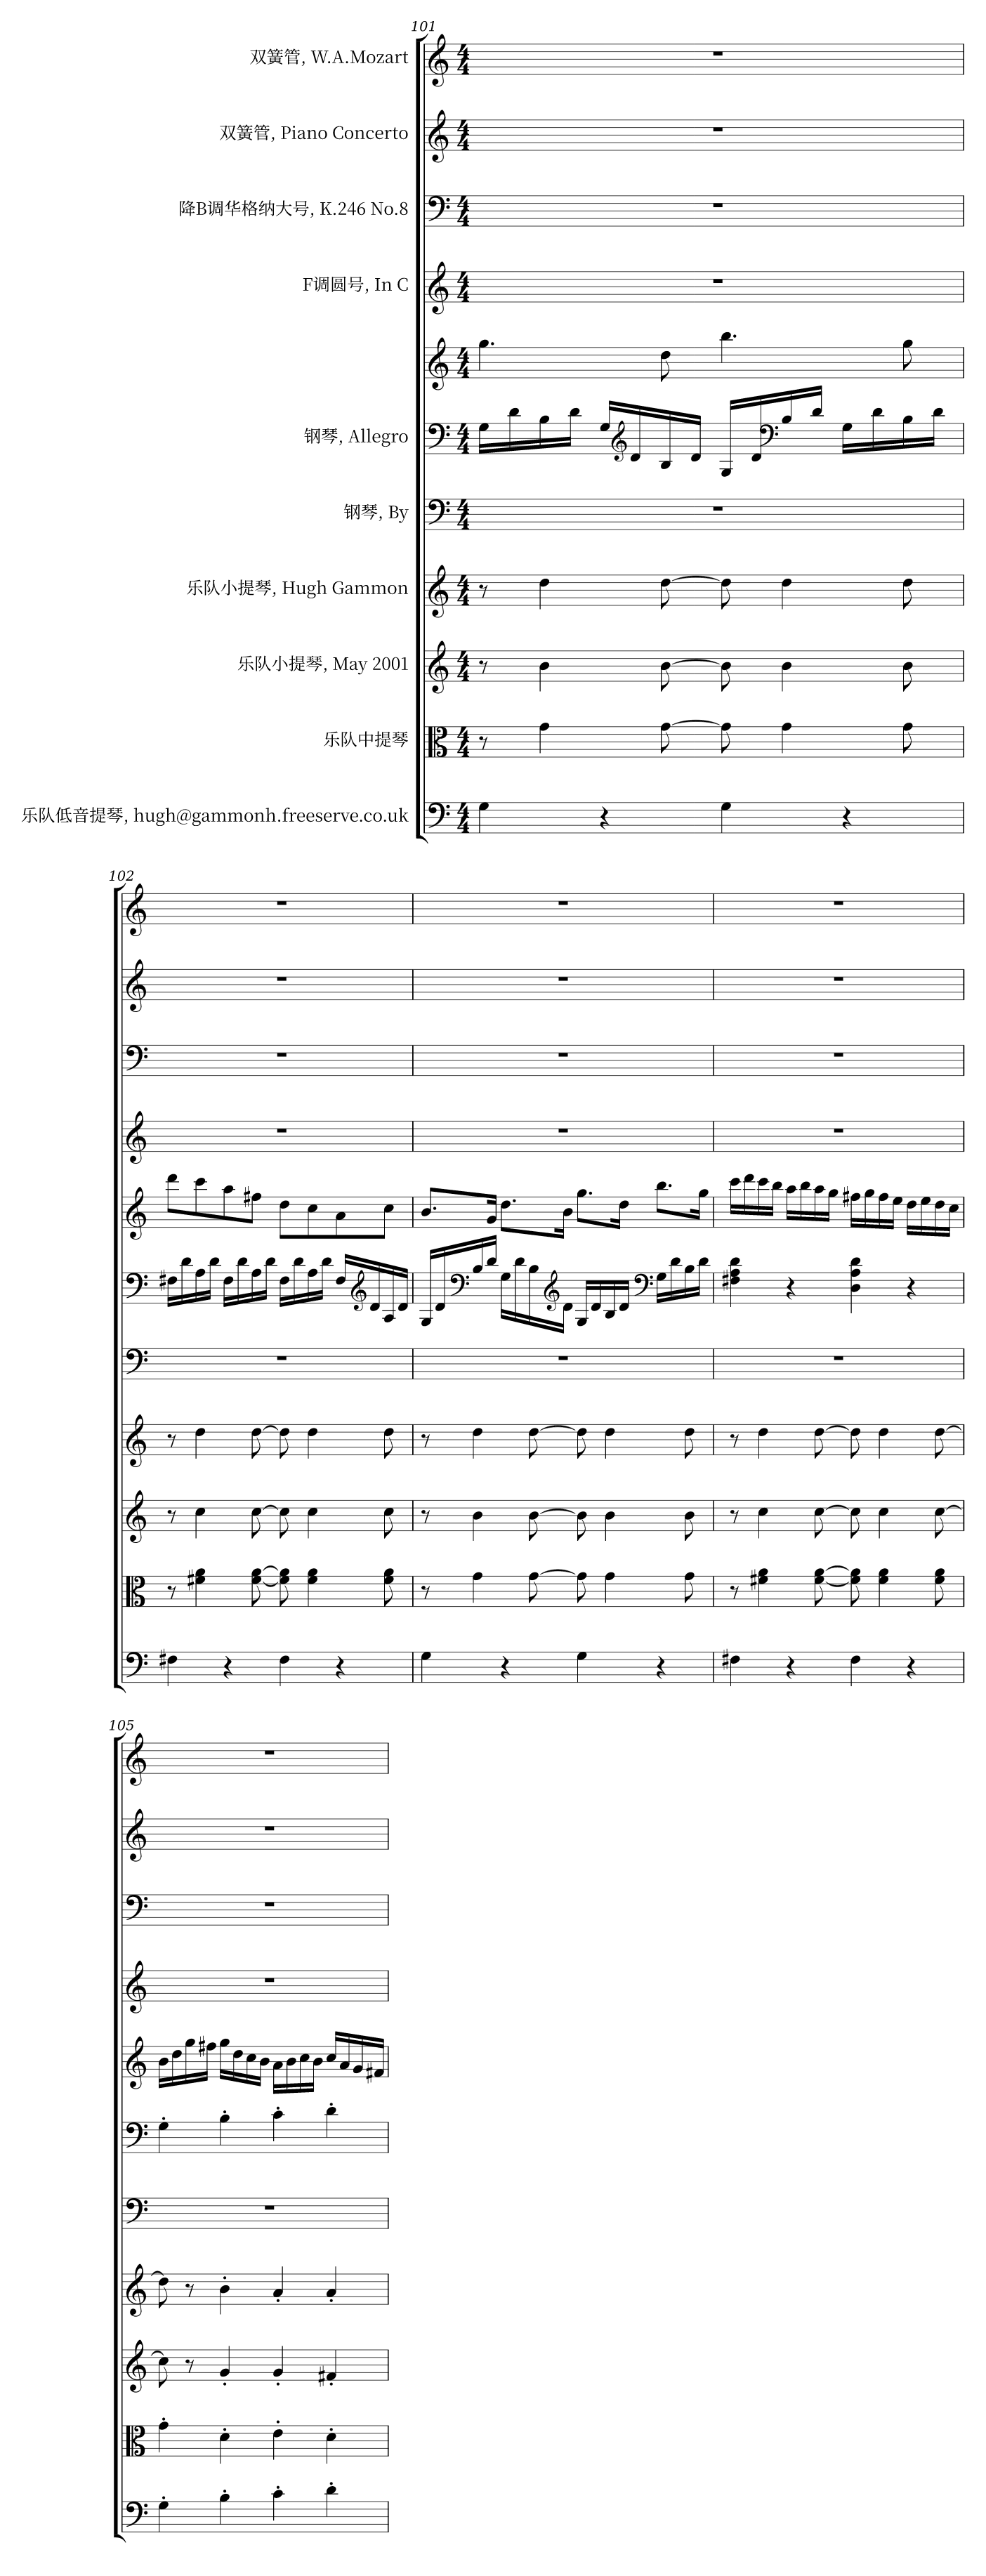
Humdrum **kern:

**kern	**kern	**kern	**kern	**kern	**kern	**kern	**kern	**kern	**kern	**kern
*part10	*part9	*part8	*part7	*part6	*part5	*part5	*part4	*part3	*part2	*part1
*staff11	*staff10	*staff9	*staff8	*staff7	*staff6	*staff5	*staff4	*staff3	*staff2	*staff1
*I"乐队低音提琴, hugh@gammonh.freeserve.co.uk	*I"乐队中提琴	*I"乐队小提琴, May 2001	*I"乐队小提琴, Hugh Gammon	*I"钢琴,       By	*I"钢琴, Allegro	*	*I"F调圆号, In C	*I"降B调华格纳大号, K.246 No.8	*I"双簧管, Piano Concerto	*I"双簧管, W.A.Mozart
*clefF4	*clefC3	*clefG2	*clefG2	*clefF4	*clefF4	*clefG2	*clefG2	*clefF4	*clefG2	*clefG2
*ITrd7c12	*	*	*	*	*	*	*ITrd4c7	*ITrd1c2	*	*
*k[]	*k[]	*k[]	*k[]	*k[]	*k[]	*k[]	*k[b-]	*k[b-e-]	*k[]	*k[]
*M4/4	*M4/4	*M4/4	*M4/4	*M4/4	*M4/4	*M4/4	*M4/4	*M4/4	*M4/4	*M4/4
=101	=101	=101	=101	=101	=101	=101	=101	=101	=101	=101
4GG\	8r	8r	8r	1r	16G\LL	4.gg\	1r	1r	1r	1r
.	.	.	.	.	16d\	.	.	.	.	.
.	4g\	4b\	4dd\	.	16B\	.	.	.	.	.
.	.	.	.	.	16d\JJ	.	.	.	.	.
4r	.	.	.	.	16G/LL	.	.	.	.	.
*	*	*	*	*	*clefG2	*	*	*	*	*
.	.	.	.	.	16d/	.	.	.	.	.
.	[8g\	[8b\	[8dd\	.	16B/	8dd\	.	.	.	.
.	.	.	.	.	16d/JJ	.	.	.	.	.
4GG\	8g\]	8b\]	8dd\]	.	16G/LL	4.bb\	.	.	.	.
.	.	.	.	.	16d/	.	.	.	.	.
*	*	*	*	*	*clefF4	*	*	*	*	*
.	4g\	4b\	4dd\	.	16B/	.	.	.	.	.
.	.	.	.	.	16d/JJ	.	.	.	.	.
4r	.	.	.	.	16G\LL	.	.	.	.	.
.	.	.	.	.	16d\	.	.	.	.	.
.	8g\	8b\	8dd\	.	16B\	8gg\	.	.	.	.
.	.	.	.	.	16d\JJ	.	.	.	.	.
!!LO:PB:g=z
=102	=102	=102	=102	=102	=102	=102	=102	=102	=102	=102
4FF#X\	8r	8r	8r	1r	16F#X\LL	8ddd\L	1r	1r	1r	1r
.	.	.	.	.	16d\	.	.	.	.	.
.	4f#X\ 4a\	4cc\	4dd\	.	16A\	8ccc\	.	.	.	.
.	.	.	.	.	16d\JJ	.	.	.	.	.
4r	.	.	.	.	16F#\LL	8aa\	.	.	.	.
.	.	.	.	.	16d\	.	.	.	.	.
.	[8f#\ [8a\	[8cc\	[8dd\	.	16A\	8ff#X\J	.	.	.	.
.	.	.	.	.	16d\JJ	.	.	.	.	.
4FF#\	8f#\] 8a\]	8cc\]	8dd\]	.	16F#\LL	8dd\L	.	.	.	.
.	.	.	.	.	16d\	.	.	.	.	.
.	4f#\ 4a\	4cc\	4dd\	.	16A\	8cc\	.	.	.	.
.	.	.	.	.	16d\JJ	.	.	.	.	.
4r	.	.	.	.	16F#/LL	8a\	.	.	.	.
*	*	*	*	*	*clefG2	*	*	*	*	*
.	.	.	.	.	16d/	.	.	.	.	.
.	8f#\ 8a\	8cc\	8dd\	.	16A/	8cc\J	.	.	.	.
.	.	.	.	.	16d/JJ	.	.	.	.	.
=103	=103	=103	=103	=103	=103	=103	=103	=103	=103	=103
4GG\	8r	8r	8r	1r	16G/LL	8.b/L	1r	1r	1r	1r
.	.	.	.	.	16d/	.	.	.	.	.
*	*	*	*	*	*clefF4	*	*	*	*	*
.	4g\	4b\	4dd\	.	16B/	.	.	.	.	.
.	.	.	.	.	16d/JJ	16g/Jk	.	.	.	.
4r	.	.	.	.	16G\LL	8.dd\L	.	.	.	.
.	.	.	.	.	16d\	.	.	.	.	.
.	[8g\	[8b\	[8dd\	.	16B\	.	.	.	.	.
*	*	*	*	*	*clefG2	*	*	*	*	*
.	.	.	.	.	16d\JJ	16b\Jk	.	.	.	.
4GG\	8g\]	8b\]	8dd\]	.	16G/LL	8.gg\L	.	.	.	.
.	.	.	.	.	16d/	.	.	.	.	.
.	4g\	4b\	4dd\	.	16B/	.	.	.	.	.
.	.	.	.	.	16d/JJ	16dd\Jk	.	.	.	.
*	*	*	*	*	*clefF4	*	*	*	*	*
4r	.	.	.	.	16G\LL	8.bb\L	.	.	.	.
.	.	.	.	.	16d\	.	.	.	.	.
.	8g\	8b\	8dd\	.	16B\	.	.	.	.	.
.	.	.	.	.	16d\JJ	16gg\Jk	.	.	.	.
!!LO:PB:g=z
=104	=104	=104	=104	=104	=104	=104	=104	=104	=104	=104
4FF#X\	8r	8r	8r	1r	4F#X\ 4A\ 4d\	16ccc\LL	1r	1r	1r	1r
.	.	.	.	.	.	16ddd\	.	.	.	.
.	4f#X\ 4a\	4cc\	4dd\	.	.	16ccc\	.	.	.	.
.	.	.	.	.	.	16bb\JJ	.	.	.	.
4r	.	.	.	.	4r	16aa\LL	.	.	.	.
.	.	.	.	.	.	16bb\	.	.	.	.
.	[8f#\ [8a\	[8cc\	[8dd\	.	.	16aa\	.	.	.	.
.	.	.	.	.	.	16gg\JJ	.	.	.	.
4FF#\	8f#\] 8a\]	8cc\]	8dd\]	.	4D\ 4A\ 4d\	16ff#X\LL	.	.	.	.
.	.	.	.	.	.	16gg\	.	.	.	.
.	4f#\ 4a\	4cc\	4dd\	.	.	16ff#\	.	.	.	.
.	.	.	.	.	.	16ee\JJ	.	.	.	.
4r	.	.	.	.	4r	16dd\LL	.	.	.	.
.	.	.	.	.	.	16ee\	.	.	.	.
.	8f#\ 8a\	[8cc\	[8dd\	.	.	16dd\	.	.	.	.
.	.	.	.	.	.	16cc\JJ	.	.	.	.
=105	=105	=105	=105	=105	=105	=105	=105	=105	=105	=105
4GG'\	4g'\	8cc\]	8dd\]	1r	4G'\	16b\LL	1r	1r	1r	1r
.	.	.	.	.	.	16dd\	.	.	.	.
.	.	8r	8r	.	.	16gg\	.	.	.	.
.	.	.	.	.	.	16ff#X\JJ	.	.	.	.
4BB'\	4d'\	4g'/	4b'\	.	4B'\	16gg\LL	.	.	.	.
.	.	.	.	.	.	16dd\	.	.	.	.
.	.	.	.	.	.	16cc\	.	.	.	.
.	.	.	.	.	.	16b\JJ	.	.	.	.
4C'\	4e'\	4g'/	4a'/	.	4c'\	16a\LL	.	.	.	.
.	.	.	.	.	.	16b\	.	.	.	.
.	.	.	.	.	.	16cc\	.	.	.	.
.	.	.	.	.	.	16b\JJ	.	.	.	.
4D'\	4d'\	4f#X'/	4a'/	.	4d'\	16cc/LL	.	.	.	.
.	.	.	.	.	.	16a/	.	.	.	.
.	.	.	.	.	.	16g/	.	.	.	.
.	.	.	.	.	.	16f#X/JJ	.	.	.	.
=	=	=	=	=	=	=	=	=	=	=
*-	*-	*-	*-	*-	*-	*-	*-	*-	*-	*-
